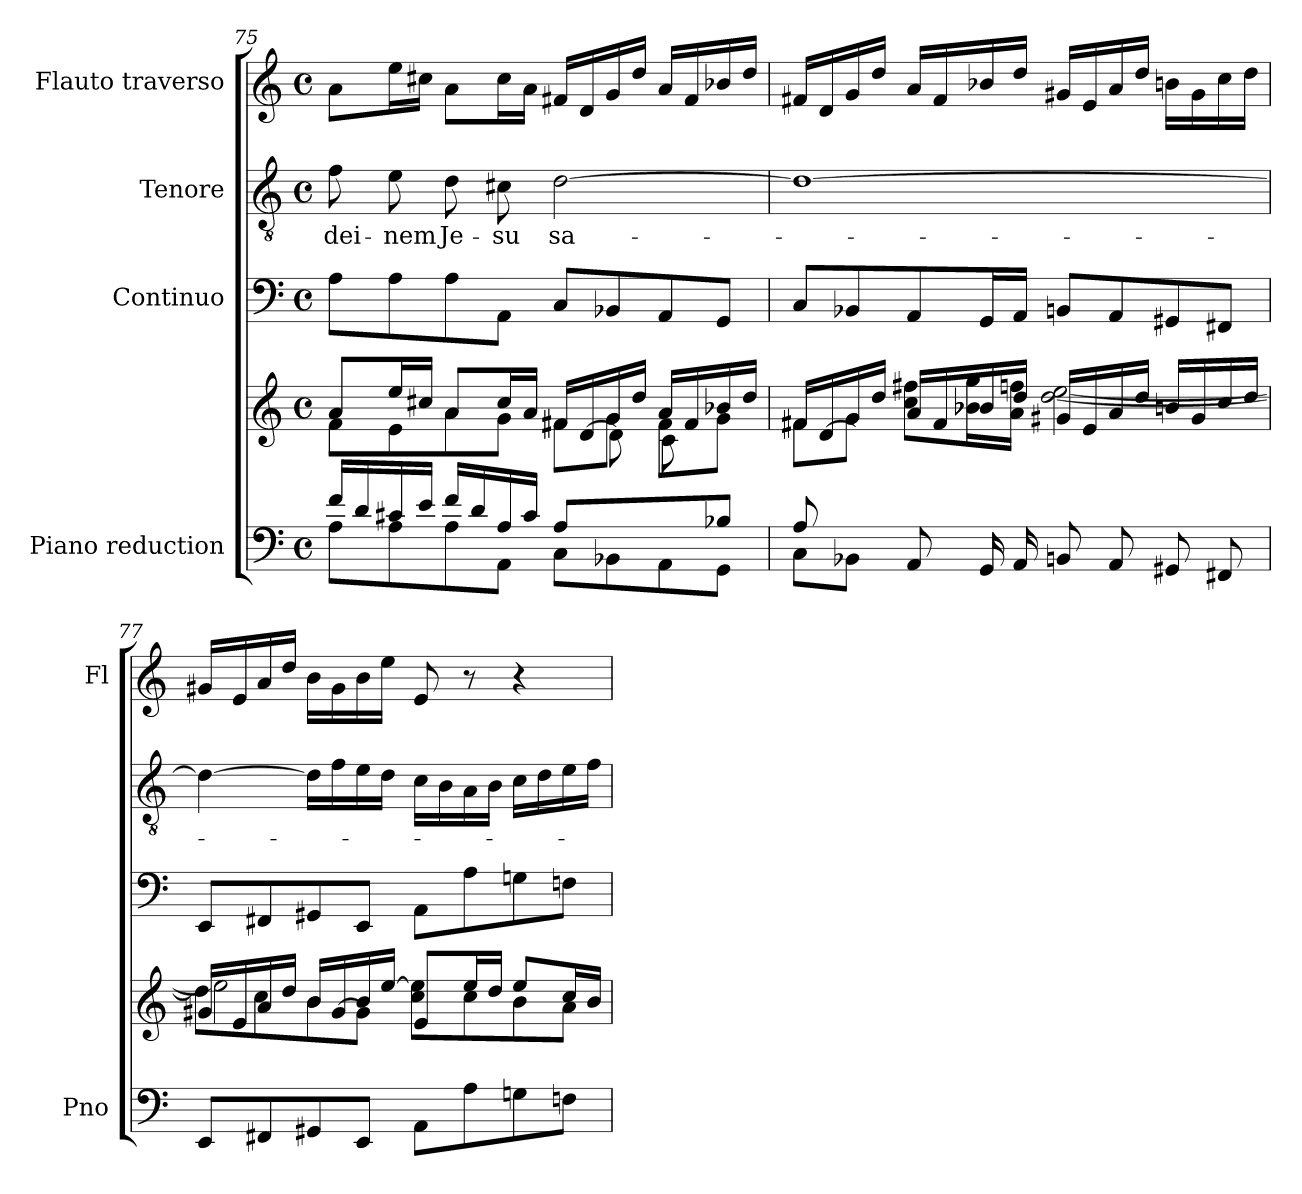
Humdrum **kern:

**kern	**kern	**kern	**kern	**text	**kern
*part4	*part4	*part3	*part2	*part2	*part1
*staff5	*staff4	*staff3	*staff2	*staff2	*staff1
*I"Piano reduction	*	*I"Continuo	*I"Tenore	*	*I"Flauto traverso
*I'Pno	*	*	*	*	*I'Fl
*clefF4	*clefG2	*clefF4	*clefGv2	*	*clefG2
*k[]	*k[]	*k[]	*k[]	*	*k[]
*M4/4	*M4/4	*M4/4	*M4/4	*	*M4/4
*met(c)	*met(c)	*met(c)	*met(c)	*	*met(c)
=75	=75	=75	=75	=75	=75
*^	*^	*	*	*	*
*	*	*	*^	*	*	*	*
!	!	!	!	!	!	!	!LO:LY:b	!
16f/LL	8A\L	8a/L	8f\L	8ryy	8A\L	8f\	dei-	8a\L
16d/	.	.	.	.	.	.	.	.
*	*	*	*v	*v	*	*	*	*
!	!	!	!	!	!	!LO:LY:b	!
16c#X/	8A\	16ee/L	8e\	8A\	8e\	-nem	16ee\L
16e/JJ	.	16cc#X/JJ	.	.	.	.	16cc#X\JJ
!	!	!	!	!	!	!LO:LY:b	!
16f/LL	8A\	8a/L	8a\	8A\	8d\	Je-	8a\L
16d/	.	.	.	.	.	.	.
!	!	!	!	!	!	!LO:LY:b	!
16A/	8AA\J	16cc#/L	8g\J	8AA\J	8c#X\	-su	16cc#\L
16c#/JJ	.	16a/JJ	.	.	.	.	16a\JJ
!	!	!	!	!	!	!LO:LY:b	!
8A/L	8C\L	16f#X/LL	8f#\L	8C/L	[2d\	sa-	16f#X/LL
.	.	[<16d/	.	.	.	.	16d/
*	*	*	*^	*	*	*	*
4ryy	8BB-X\	16g/	8g\J	8d\]	8BB-X/	.	.	16g/
.	.	16dd/JJ	.	.	.	.	.	16dd/JJ
.	8AA\	16a/LL	8f#\L	8c\	8AA/	.	.	16a/LL
.	.	16f#/	.	.	.	.	.	16f#/
8B-X/J	8GG\J	16b-X/	8g\J	8ryy	8GG/J	.	.	16b-X/
.	.	16dd/JJ	.	.	.	.	.	16dd/JJ
=76	=76	=76	=76	=76	=76	=76	=76	=76
8A/L	8C\L	16f#X/LL	8f#\L	8ryy	8C/L	1d_	.	16f#X/LL
.	.	[<16d/	.	.	.	.	.	16d/
8ryy	8BB-X\J	16g/	8g\J	8d\J]	8BB-X/	.	.	16g/
.	.	16dd/JJ	.	.	.	.	.	16dd/JJ
8AA/L	4ryy	16a/LL	8cc\ 8ff#X\L	2.ryy	8AA/	.	.	16a/LL
.	.	16f#/	.	.	.	.	.	16f#/
16GG/L	.	16b-X/	16b-\ 16gg\L	.	16GG/L	.	.	16b-X/
16AA/JJ	.	16dd/JJ	16a\ 16ffn\JJ	.	16AA/JJ	.	.	16dd/JJ
8BBn/L	2ryy	16g#X/LL	[2dd\ [>2ee\	.	8BBn/L	.	.	16g#X/LL
.	.	16e/	.	.	.	.	.	16e/
8AA/	.	16a/	.	.	8AA/	.	.	16a/
.	.	16dd/JJ	.	.	.	.	.	16dd/JJ
8GG#X/	.	16bn/LL	.	.	8GG#X/	.	.	16bn\LL
.	.	16g#/	.	.	.	.	.	16g#\
8FF#X/J	.	16cc/	.	.	8FF#X/J	.	.	16cc\
.	.	16dd/JJ	.	.	.	.	.	16dd\JJ
*v	*v	*	*	*	*	*	*	*
!!LO:PB:g=z
=77	=77	=77	=77	=77	=77	=77	=77
8EE/L	16g#X/LL	8dd\L]	2ee\]	8EE/L	4d\_	.	16g#X/LL
.	16e/	.	.	.	.	.	16e/
8FF#X/	16a/	8cc\	.	8FF#X/	.	.	16a/
.	16dd/JJ	.	.	.	.	.	16dd/JJ
8GG#X/	16b/LL	8b\	.	8GG#X/	16d\LL]	.	16b\LL
.	[<16g#/	.	.	.	16f\	.	16g#\
8EE/J	16b/	8g#\J]	.	8EE/J	16e\	.	16b\
.	[16ee/JJ	.	.	.	16d\JJ	.	16ee\JJ
8AA\L	8e/L	8cc\ 8ee\]L	2ryy	8AA\L	16c\LL	.	8e/
.	.	.	.	.	16B\	.	.
8A\	16ee/L	8cc\	.	8A\	16A\	.	8r
.	16dd/JJ	.	.	.	16B\JJ	.	.
8Gn\	8ee/L	8b\	.	8Gn\	16c\LL	.	4r
.	.	.	.	.	16d\	.	.
8Fn\J	16cc/L	8a\J	.	8Fn\J	16e\	.	.
.	16b/JJ	.	.	.	16f\JJ	.	.
*	*v	*v	*v	*	*	*	*
=	=	=	=	=	=
*-	*-	*-	*-	*-	*-
